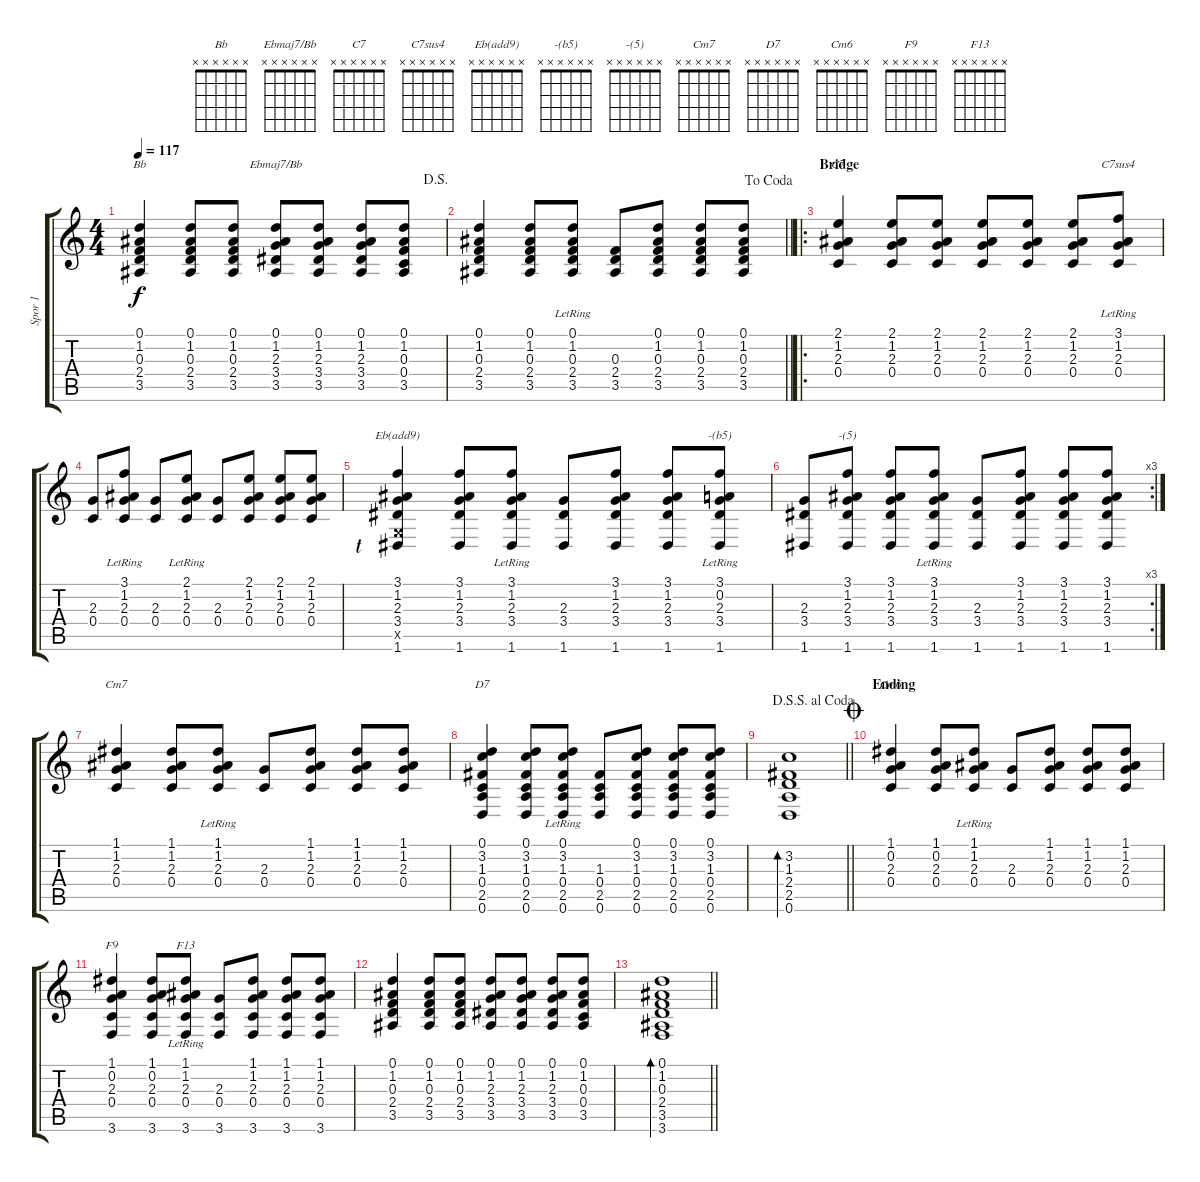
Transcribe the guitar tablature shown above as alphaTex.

\track ("Spor 1" "Spor 1") {instrument acousticguitarsteel}
\staff {score tabs}
\tuning (D4 A3 F3 C3 G2 D2) {hide}
\chord ("Bb" x x x x x x)
\chord ("Ebmaj7/Bb" x x x x x x)
\chord ("C7" x x x x x x)
\chord ("C7sus4" x x x x x x)
\chord ("Eb(add9)" x x x x x x)
\chord ("-(b5)" x x x x x x)
\chord ("-(5)" x x x x x x)
\chord ("Cm7" x x x x x x)
\chord ("D7" x x x x x x)
\chord ("Cm6" x x x x x x)
\chord ("F9" x x x x x x)
\chord ("F13" x x x x x x)
\ts (4 4)
\jump dalsegno
\tempo 117
\clef g2
\ks c
(0.1 1.2 0.3 2.4 3.5).4{ch "Bb" dy f} (0.1 1.2 0.3 2.4 3.5).8 (0.1 1.2 0.3 2.4 3.5).8 (0.1 1.2 2.3 3.4 3.5).8{ch "Ebmaj7/Bb"} (0.1 1.2 2.3 3.4 3.5).8 (0.1 1.2 2.3 3.4 3.5).8 (0.1 1.2 0.3 0.4 3.5).8 |
\jump dacoda
\barLineRight lightlight
(0.1 1.2 0.3 2.4 3.5).4 (0.1 1.2 0.3 2.4 3.5).8 (0.1{lr} 1.2{lr} 0.3 2.4 3.5).8 (0.3 2.4 3.5).8 (0.1 1.2 0.3 2.4 3.5).8 (0.1 1.2 0.3 2.4 3.5).8 (0.1 1.2 0.3 2.4 3.5).8 |
\ro
\section ("" "Bridge")
(2.1 1.2 2.3 0.4).4{ch "C7"} (2.1 1.2 2.3 0.4).8 (2.1 1.2 2.3 0.4).8 (2.1 1.2 2.3 0.4).8 (2.1 1.2 2.3 0.4).8 (2.1 1.2 2.3 0.4).8 (3.1{lr} 1.2{lr} 2.3 0.4).8{ch "C7sus4"} |
(2.3 0.4).8 (3.1{lr} 1.2{lr} 2.3 0.4).8 (2.3 0.4).8 (2.1{lr} 1.2{lr} 2.3 0.4).8 (2.3 0.4).8 (2.1 1.2 2.3 0.4).8 (2.1 1.2 2.3 0.4).8 (2.1 1.2 2.3 0.4).8 |
(3.1 1.2 2.3 3.4 0.5{x} 1.6{lf 1}).4{ch "Eb(add9)"} (3.1 1.2 2.3 3.4 1.6).8 (3.1{lr} 1.2{lr} 2.3 3.4 1.6).8 (2.3 3.4 1.6).8 (3.1 1.2 2.3 3.4 1.6).8 (3.1 1.2 2.3 3.4 1.6).8 (3.1{lr} 0.2{lr} 2.3 3.4 1.6).8{ch "-(b5)"} |
\rc 3
(2.3 3.4 1.6).8 (3.1 1.2 2.3 3.4 1.6).8{ch "-(5)"} (3.1 1.2 2.3 3.4 1.6).8 (3.1{lr} 1.2{lr} 2.3 3.4 1.6).8 (2.3 3.4 1.6).8 (3.1 1.2 2.3 3.4 1.6).8 (3.1 1.2 2.3 3.4 1.6).8 (3.1 1.2 2.3 3.4 1.6).8 |
(1.1 1.2 2.3 0.4).4{ch "Cm7"} (1.1 1.2 2.3 0.4).8 (1.1{lr} 1.2{lr} 2.3 0.4).8 (2.3 0.4).8 (1.1 1.2 2.3 0.4).8 (1.1 1.2 2.3 0.4).8 (1.1 1.2 2.3 0.4).8 |
(0.1 3.2 1.3 0.4 2.5 0.6).4{ch "D7"} (0.1 3.2 1.3 0.4 2.5 0.6).8 (0.1{lr} 3.2{lr} 1.3 0.4 2.5 0.6).8 (1.3 0.4 2.5 0.6).8 (0.1 3.2 1.3 0.4 2.5 0.6).8 (0.1 3.2 1.3 0.4 2.5 0.6).8 (0.1 3.2 1.3 0.4 2.5 0.6).8 |
\jump dalsegnosegnoalcoda
\barLineRight lightlight
(3.2 1.3 2.4 2.5 0.6).1{bd 60} |
\section ("" "Ending")
\jump coda
(1.1 0.2 2.3 0.4).4{ch "Cm6"} (1.1 0.2 2.3 0.4).8 (1.1{lr} 1.2{lr} 2.3 0.4).8 (2.3 0.4).8 (1.1 1.2 2.3 0.4).8 (1.1 1.2 2.3 0.4).8 (1.1 1.2 2.3 0.4).8 |
(1.1 0.2 2.3 0.4 3.6).4{ch "F9"} (1.1 0.2 2.3 0.4 3.6).8 (1.1{lr} 1.2{lr} 2.3 0.4 3.6).8{ch "F13"} (2.3 0.4 3.6).8 (1.1 1.2 2.3 0.4 3.6).8 (1.1 1.2 2.3 0.4 3.6).8 (1.1 1.2 2.3 0.4 3.6).8 |
(0.1 1.2 0.3 2.4 3.5).4 (0.1 1.2 0.3 2.4 3.5).8 (0.1 1.2 0.3 2.4 3.5).8 (0.1 1.2 2.3 3.4 3.5).8 (0.1 1.2 2.3 3.4 3.5).8 (0.1 1.2 2.3 3.4 3.5).8 (0.1 1.2 0.3 0.4 3.5).8 |
\barLineRight lightlight
(0.1 1.2 0.3 2.4 3.5 3.6).1{bd 60}
